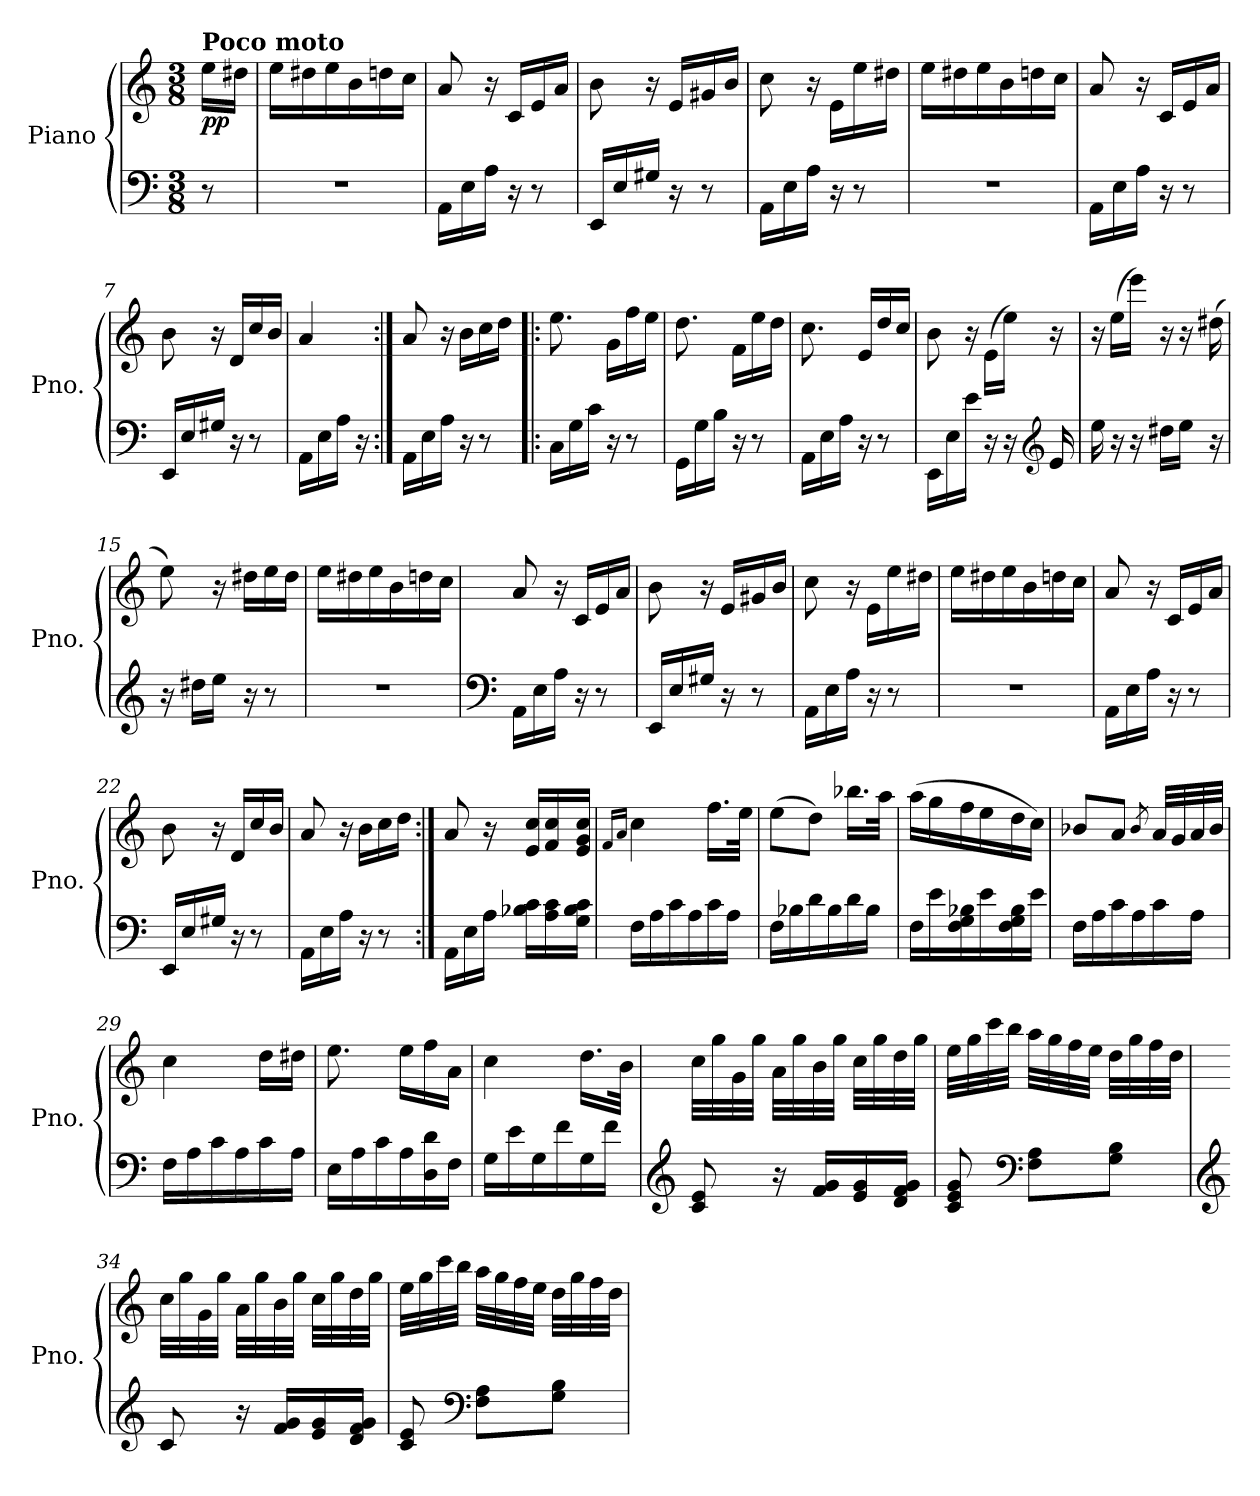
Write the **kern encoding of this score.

**kern	**kern	**dynam
*part1	*part1	*part1
*staff2	*staff1	*staff1/2
*I"Piano	*	*
*I'Pno.	*	*
*clefF4	*clefG2	*
*k[]	*k[]	*
*M3/8	*M3/8	*
=	=	=
!	!LO:TX:a:B:t=Poco moto	!
!	!	!LO:DY:b
8r	16ee\LL	pp
.	16dd#X\JJ	.
=1	=1	=1
4.r	16ee\LL	.
.	16dd#X\	.
.	16ee\	.
.	16b\	.
.	16ddn\	.
.	16cc\JJ	.
=2	=2	=2
16AA\LL	8a/	.
16E\	.	.
16A\JJ	16r	.
16r	16c/LL	.
8r	16e/	.
.	16a/JJ	.
=3	=3	=3
16EE/LL	8b\	.
16E/	.	.
16G#X/JJ	16r	.
16r	16e/LL	.
8r	16g#X/	.
.	16b/JJ	.
=4	=4	=4
16AA\LL	8cc\	.
16E\	.	.
16A\JJ	16r	.
16r	16e\LL	.
8r	16ee\	.
.	16dd#X\JJ	.
=5	=5	=5
4.r	16ee\LL	.
.	16dd#X\	.
.	16ee\	.
.	16b\	.
.	16ddn\	.
.	16cc\JJ	.
=6	=6	=6
16AA\LL	8a/	.
16E\	.	.
16A\JJ	16r	.
16r	16c/LL	.
8r	16e/	.
.	16a/JJ	.
!!LO:LB:g=z
=7	=7	=7
16EE/LL	8b\	.
16E/	.	.
16G#X/JJ	16r	.
16r	16d/LL	.
8r	16cc/	.
.	16b/JJ	.
=8	=8	=8
16AA\LL	4a/	.
16E\	.	.
16A\JJ	.	.
16r	.	.
=9:|!	=9:|!	=9:|!
16AA\LL	8a/	.
16E\	.	.
16A\JJ	16r	.
16r	16b\LL	.
8r	16cc\	.
.	16dd\JJ	.
=10!|:	=10!|:	=10!|:
16C\LL	8.ee\	.
16G\	.	.
16c\JJ	.	.
16r	16g\LL	.
8r	16ff\	.
.	16ee\JJ	.
=11	=11	=11
16GG\LL	8.dd\	.
16G\	.	.
16B\JJ	.	.
16r	16f\LL	.
8r	16ee\	.
.	16dd\JJ	.
=12	=12	=12
16AA\LL	8.cc\	.
16E\	.	.
16A\JJ	.	.
16r	16e/LL	.
8r	16dd/	.
.	16cc/JJ	.
=13	=13	=13
16EE\LL	8b\	.
16E\	.	.
16e\JJ	16r	.
16r	(>16e\LL	.
16r	16ee\JJ)	.
*clefG2	*	*
16e/	16r	.
!!LO:LB:g=z
=14	=14	=14
16ee\	16r	.
16r	(>16ee\LL	.
16r	16eee\JJ)	.
16dd#X\LL	16r	.
16ee\JJ	16r	.
16r	(>16dd#X\	.
=15	=15	=15
16r	8ee\)	.
16dd#X\LL	.	.
16ee\JJ	16r	.
16r	16dd#X\LL	.
8r	16ee\	.
.	16dd#\JJ	.
=16	=16	=16
4.r	16ee\LL	.
.	16dd#X\	.
.	16ee\	.
.	16b\	.
.	16ddn\	.
.	16cc\JJ	.
=17	=17	=17
*clefF4	*	*
16AA\LL	8a/	.
16E\	.	.
16A\JJ	16r	.
16r	16c/LL	.
8r	16e/	.
.	16a/JJ	.
=18	=18	=18
16EE/LL	8b\	.
16E/	.	.
16G#X/JJ	16r	.
16r	16e/LL	.
8r	16g#X/	.
.	16b/JJ	.
=19	=19	=19
16AA\LL	8cc\	.
16E\	.	.
16A\JJ	16r	.
16r	16e\LL	.
8r	16ee\	.
.	16dd#X\JJ	.
!!LO:LB:g=z
=20	=20	=20
4.r	16ee\LL	.
.	16dd#X\	.
.	16ee\	.
.	16b\	.
.	16ddn\	.
.	16cc\JJ	.
=21	=21	=21
16AA\LL	8a/	.
16E\	.	.
16A\JJ	16r	.
16r	16c/LL	.
8r	16e/	.
.	16a/JJ	.
=22	=22	=22
16EE/LL	8b\	.
16E/	.	.
16G#X/JJ	16r	.
16r	16d/LL	.
8r	16cc/	.
.	16b/JJ	.
=23	=23	=23
16AA\LL	8a/	.
16E\	.	.
16A\JJ	16r	.
16r	16b\LL	.
8r	16cc\	.
.	16dd\JJ	.
=24:|!	=24:|!	=24:|!
16AA\LL	8a/	.
16E\	.	.
16A\JJ	16r	.
16B-X\ 16c\LL	16e/ 16cc/LL	.
16A\ 16c\	16f/ 16cc/	.
16G\ 16B-\ 16c\JJ	16e/ 16g/ 16cc/JJ	.
=25	=25	=25
.	16qf/LL	.
.	16qa/JJ	.
16F\LL	4cc\	.
16A\	.	.
16c\	.	.
16A\	.	.
16c\	16.ff\LL	.
16A\JJ	.	.
.	32ee\JJk	.
!!LO:LB:g=z
=26	=26	=26
16F\LL	(>8ee\L	.
16B-X\	.	.
16d\	8dd\J)	.
16B-\	.	.
16d\	16.bb-X\LL	.
16B-\JJ	.	.
.	32aa\JJk	.
=27	=27	=27
16F\LL	(>16aa\LL	.
16e\	16gg\	.
16F\ 16G\ 16B-X\	16ff\	.
16e\	16ee\	.
16F\ 16G\ 16B-\	16dd\	.
16e\JJ	16cc\JJ)	.
=28	=28	=28
16F\LL	8b-X/L	.
16A\	.	.
16c\	8a/J	.
16A\	.	.
.	8qb-/	.
16c\	32a/LLL	.
.	32g/	.
16A\JJ	32a/	.
.	32b-/JJJ	.
=29	=29	=29
16F\LL	4cc\	.
16A\	.	.
16c\	.	.
16A\	.	.
16c\	16dd\LL	.
16A\JJ	16dd#X\JJ	.
=30	=30	=30
16E\LL	8.ee\	.
16A\	.	.
16c\	.	.
16A\	16ee\LL	.
16D\ 16d\	16ff\	.
16F\JJ	16a\JJ	.
=31	=31	=31
16G\LL	4cc\	.
16e\	.	.
16G\	.	.
16f\	.	.
16G\	16.dd\LL	.
16f\JJ	.	.
.	32b\JJk	.
!!LO:LB:g=z
=32	=32	=32
*clefG2	*	*
8c/ 8e/	32cc\LLL	.
.	32gg\	.
.	32g\	.
.	32gg\JJJ	.
16r	32a\LLL	.
.	32gg\	.
16f/ 16g/LL	32b\	.
.	32gg\JJJ	.
16e/ 16g/	32cc\LLL	.
.	32gg\	.
16d/ 16f/ 16g/JJ	32dd\	.
.	32gg\JJJ	.
=33	=33	=33
8c/ 8e/ 8g/	32ee\LLL	.
.	32gg\	.
.	32ccc\	.
.	32bb\JJJ	.
*clefF4	*	*
8F\ 8A\L	32aa\LLL	.
.	32gg\	.
.	32ff\	.
.	32ee\JJJ	.
8G\ 8B\J	32dd\LLL	.
.	32gg\	.
.	32ff\	.
.	32dd\JJJ	.
=34	=34	=34
*clefG2	*	*
8c/	32cc\LLL	.
.	32gg\	.
.	32g\	.
.	32gg\JJJ	.
16r	32a\LLL	.
.	32gg\	.
16f/ 16g/LL	32b\	.
.	32gg\JJJ	.
16e/ 16g/	32cc\LLL	.
.	32gg\	.
16d/ 16f/ 16g/JJ	32dd\	.
.	32gg\JJJ	.
=35	=35	=35
8c/ 8e/	32ee\LLL	.
.	32gg\	.
.	32ccc\	.
.	32bb\JJJ	.
*clefF4	*	*
8F\ 8A\L	32aa\LLL	.
.	32gg\	.
.	32ff\	.
.	32ee\JJJ	.
8G\ 8B\J	32dd\LLL	.
.	32gg\	.
.	32ff\	.
.	32dd\JJJ	.
=	=	=
*-	*-	*-
